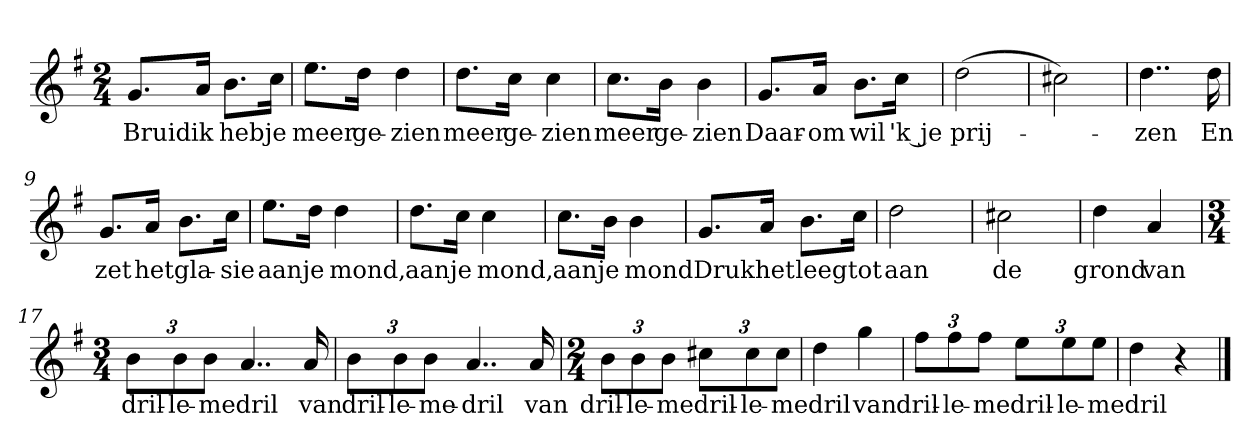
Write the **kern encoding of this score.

**kern	**text
*part1	*part1
*staff1	*staff1
*clefG2	*
*k[f#]	*
*G:	*
*M2/4	*
*MM120	*
=1	=1
8.g/L	Bruid
16a/Jk	ik
8.b\L	heb
16cc\Jk	je
=2	=2
8.ee\L	meer
16dd\Jk	ge-
4dd	-zien
=3	=3
8.dd\L	meer
16cc\Jk	ge-
4cc	-zien
=4	=4
8.cc\L	meer
16b\Jk	ge-
4b	-zien
=5	=5
8.g/L	Daar-
16a/Jk	-om
8.b\L	wil
16cc\Jk	'k je
=6	=6
(2dd	prij-
=7	=7
2cc#X)	.
=8	=8
4..dd	-zen
16dd	En
=9	=9
8.g/L	zet
16a/Jk	het
8.b\L	gla-
16cc\Jk	-sie
=10	=10
8.ee\L	aan
16dd\Jk	je
4dd	mond,
=11	=11
8.dd\L	aan
16cc\Jk	je
4cc	mond,
=12	=12
8.cc\L	aan
16b\Jk	je
4b	mond
=13	=13
8.g/L	Druk
16a/Jk	het
8.b\L	leeg
16cc\Jk	tot
=14	=14
2dd	aan
=15	=15
2cc#X	de
=16	=16
4dd	grond
4a	van
=17	=17
*M3/4	*
12b\L	dril-
12b\	-le-
12b\J	-me
4..a	dril
16a	van
=18	=18
12b\L	dril-
12b\	-le-
12b\J	-me-
4..a	-dril
16a	van
=19	=19
*M2/4	*
12b\L	dril-
12b\	-le-
12b\J	-me
12cc#X\L	dril-
12cc#\	-le-
12cc#\J	-me
=20	=20
4dd	dril
4gg	van
=21	=21
12ff#\L	dril-
12ff#\	-le-
12ff#\J	-me
12ee\L	dril-
12ee\	-le-
12ee\J	-me
=22	=22
4dd	dril
4r	.
==	==
*-	*-
